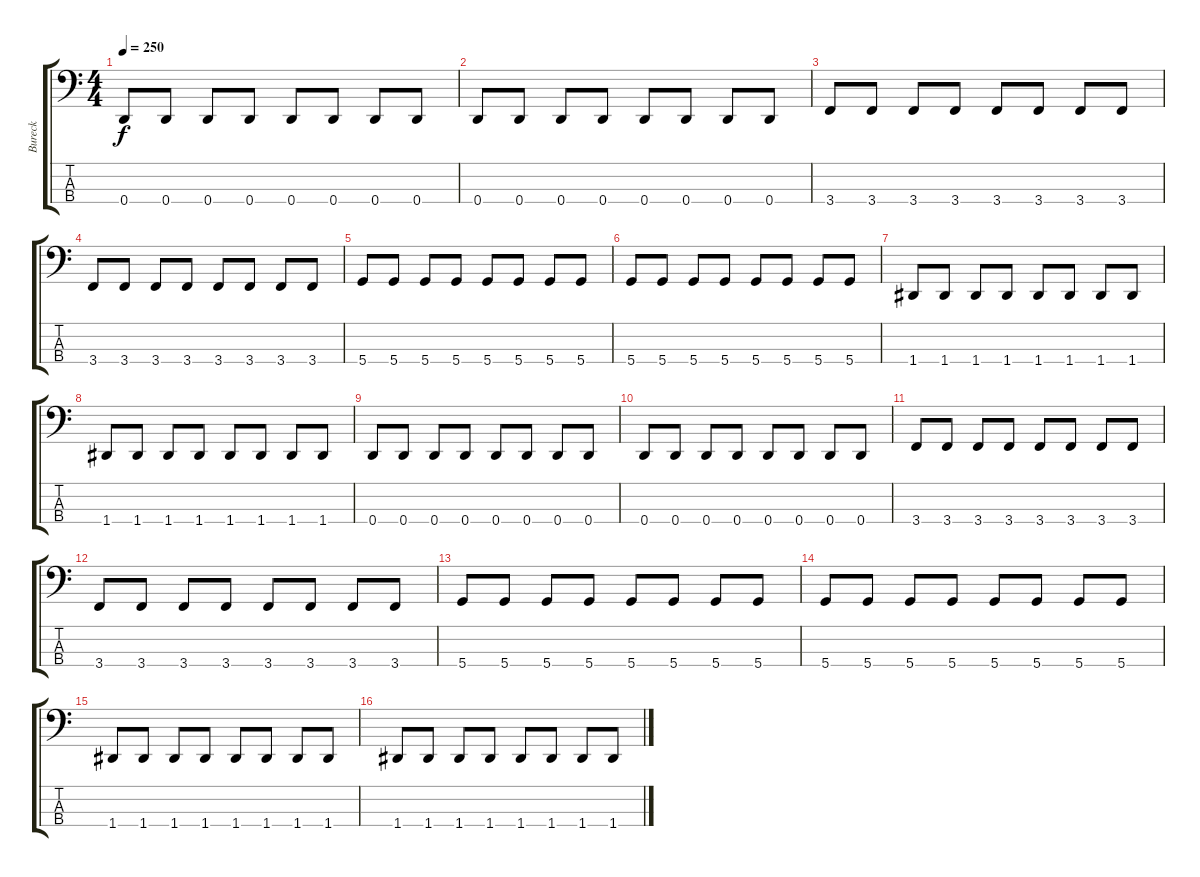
\track ("Bureck" "Bureck") {instrument electricbassfinger}
\staff {score tabs}
\tuning (F2 C2 G1 D1) {hide}
\ts (4 4)
\tempo 250
\clef f4
\ks c
0.4.8{dy f} 0.4.8 0.4.8 0.4.8 0.4.8 0.4.8 0.4.8 0.4.8 |
0.4.8 0.4.8 0.4.8 0.4.8 0.4.8 0.4.8 0.4.8 0.4.8 |
3.4.8 3.4.8 3.4.8 3.4.8 3.4.8 3.4.8 3.4.8 3.4.8 |
3.4.8 3.4.8 3.4.8 3.4.8 3.4.8 3.4.8 3.4.8 3.4.8 |
5.4.8 5.4.8 5.4.8 5.4.8 5.4.8 5.4.8 5.4.8 5.4.8 |
5.4.8 5.4.8 5.4.8 5.4.8 5.4.8 5.4.8 5.4.8 5.4.8 |
1.4.8 1.4.8 1.4.8 1.4.8 1.4.8 1.4.8 1.4.8 1.4.8 |
1.4.8 1.4.8 1.4.8 1.4.8 1.4.8 1.4.8 1.4.8 1.4.8 |
0.4.8 0.4.8 0.4.8 0.4.8 0.4.8 0.4.8 0.4.8 0.4.8 |
0.4.8 0.4.8 0.4.8 0.4.8 0.4.8 0.4.8 0.4.8 0.4.8 |
3.4.8 3.4.8 3.4.8 3.4.8 3.4.8 3.4.8 3.4.8 3.4.8 |
3.4.8 3.4.8 3.4.8 3.4.8 3.4.8 3.4.8 3.4.8 3.4.8 |
5.4.8 5.4.8 5.4.8 5.4.8 5.4.8 5.4.8 5.4.8 5.4.8 |
5.4.8 5.4.8 5.4.8 5.4.8 5.4.8 5.4.8 5.4.8 5.4.8 |
1.4.8 1.4.8 1.4.8 1.4.8 1.4.8 1.4.8 1.4.8 1.4.8 |
1.4.8 1.4.8 1.4.8 1.4.8 1.4.8 1.4.8 1.4.8 1.4.8
